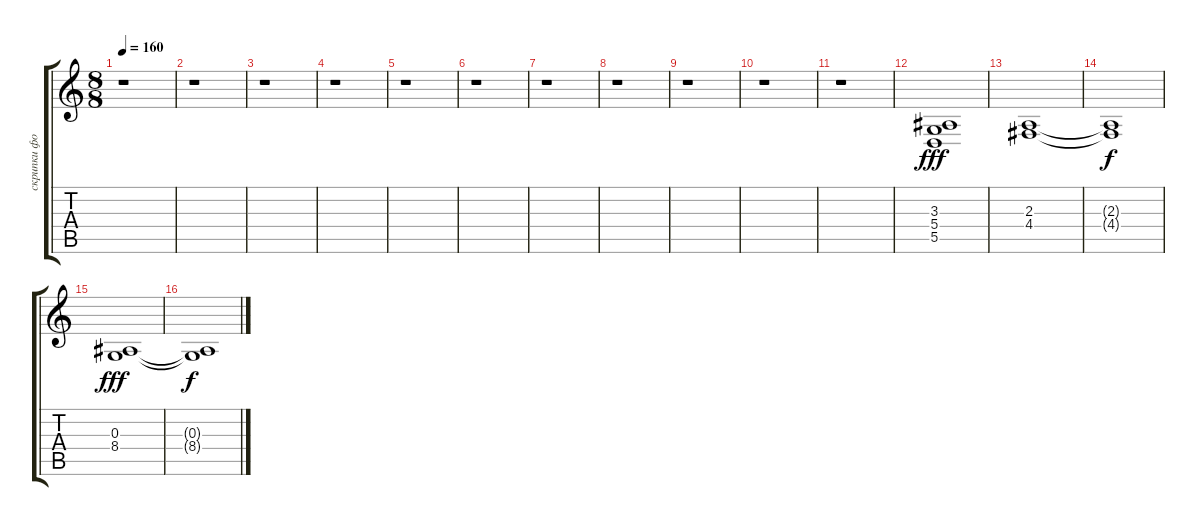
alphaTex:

\track ("скрипки фон" "скрипки фо") {instrument synthstrings1}
\staff {score tabs}
\tuning (E4 B3 G3 D3 A2 E2) {hide}
\ts (8 8)
\tempo 160
\clef g2
\ks c
r.1{dy f} |
r.1 |
r.1 |
r.1 |
r.1 |
r.1 |
r.1 |
r.1 |
r.1 |
r.1 |
r.1 |
(3.3 5.4 5.5).1{dy fff} |
(2.3 4.4).1 |
(2.3{t} 4.4{t}).1{dy f} |
(0.3 8.4).1{dy fff} |
(0.3{t} 8.4{t}).1{dy f}
